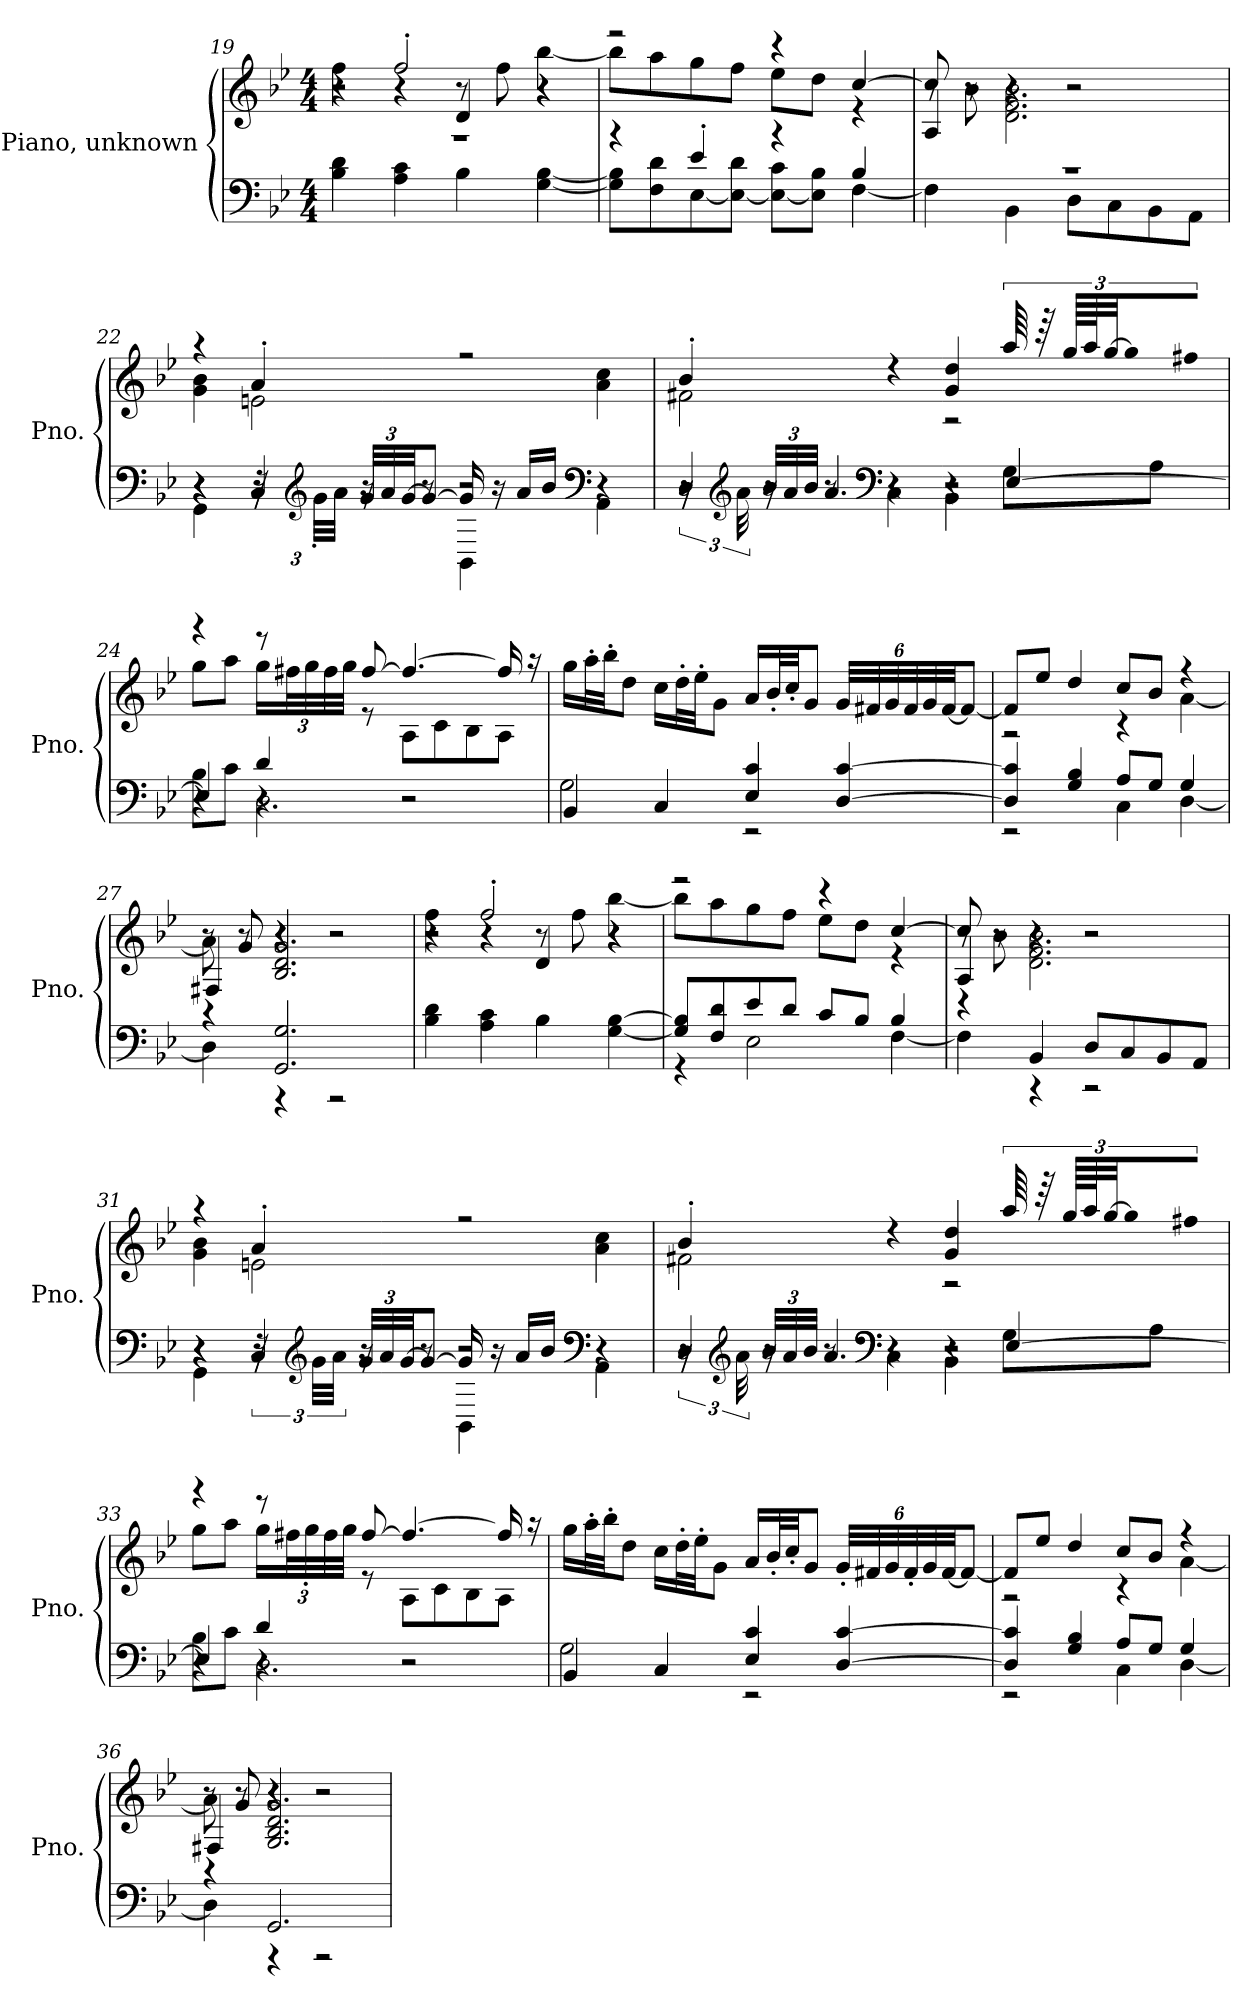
**kern	**kern
*part1	*part1
*staff2	*staff1
*I"Piano, unknown	*
*I'Pno.	*
*clefF4	*clefG2
*k[b-e-]	*k[b-e-]
*M4/4	*M4/4
=19	=19
*^	*^
*	*	*	*^
1r	4B-\ 4d\	4r	4ff\	2r
.	4A\ 4c\	2ff'/	4r	.
.	4B-\	.	8r	4d/
.	.	.	8ff\	.
.	[4G\ [4B-\	4r	[4bb-\	4r
*	*	*	*v	*v
=20	=20	=20	=20
4r	8G\] 8B-\]L	2r	8bb-\L]
.	8F\ 8d\	.	8aa\
4e-'/	[8E-\	.	8gg\
.	8E-\_ 8d\J	.	8ff\J
4r	8E-\_ 8c\L	4r	8ee-\L
.	8E-\] 8B-\J	.	8dd\J
4B-/	[4F\	[4cc/	4r
=21	=21	=21	=21
*	*	*	*^
1r	4F\]	8cc/]	8r	4A/
.	.	8r	8b-\	.
.	4BB-\	4r	2.d\ 2.f\ 2.b-\	4r
.	8D\L	2r	.	2r
.	8C\	.	.	.
.	8BB-\	.	.	.
.	8AA\J	.	.	.
*	*	*	*v	*v
!!LO:PB:g=z
=22	=22	=22	=22
*	*^	*	*
4r	4GG\	4r	4r	4g\ 4b-\
16r	48r	4C/	4a'/	2en\
*clefG2	*	*	*	*
.	48g'\LLL	.	.	.
.	48a\JJJ	.	.	.
*Xbrackettup	*	*	*	*
48g/LLL	16r	.	.	.
48a/	.	.	.	.
[48g/JJ	.	.	.	.
8g/J_	8r	.	.	.
16g/]	4BB-\	2r	2r	.
16r	.	.	.	.
16a/LL	.	.	.	.
16b-/JJ	.	.	.	.
*clefF4	*	*	*	*
4r	4AA\	.	.	4a\ 4cc\
=23	=23	=23	=23	=23
*	*brackettup	*	*	*
16r	24r	4D/	4b-'/	2f#X\
*clefG2	*	*	*	*
.	48a\	.	.	.
*Xbrackettup	*	*	*	*
48b-/LLL	16r	.	.	.
48a/	.	.	.	.
48b-/JJJ	.	.	.	.
4.a/	8r	.	.	.
*clefF4	*	*	*	*
.	4C\	4r	4r	.
2r	4BB-\	4r	4g/ 4dd/	2r
.	8G\L	[4E-/	96aa/	.
.	.	.	96r	.
.	.	.	96gg/LLLL	.
*	*	*	*Xbrackettup	*
.	.	.	96aa/J	.
.	.	.	[48gg/J	.
.	.	.	16gg/J]	.
.	8A\J	.	8ff#X/J	.
!!LO:LB:g=z	!!
=24	=24	=24	=24	=24
4r	8B-\L	4E-/]	4r	8gg\L
.	8c\J	.	.	8aa\J
4d/	2.D\	4r	8r	24gg\LL
.	.	.	.	48ff#X\L
.	.	.	.	48gg\
.	.	.	.	48ff#\
.	.	.	.	48gg\JJJ
.	.	.	[8ff#/	8r
2r	.	2r	4.ff#/_	8A\L
.	.	.	.	8c\
.	.	.	.	8B-\
.	.	.	16ff#/]	8A\J
.	.	.	16r	.
*	*v	*v	*	*
*	*	*v	*v
=25	=25	=25
4BB-/	2G\	16gg\LL
.	.	32aa'\L
.	.	32bb-'\JJ
.	.	8dd\J
4C/	.	16cc\LL
.	.	32dd'\L
.	.	32ee-'\JJ
.	.	8g\J
4E-/ 4c/	2r	16a/LL
.	.	32b-'/L
.	.	32cc'/JJ
.	.	8g/J
[4D/ [4c/	.	48g/LLL
.	.	48f#X/
.	.	48g/
.	.	48f#/
.	.	48g/
.	.	[48f#/JJ
.	.	8f#/J_
=26	=26	=26
*	*	*^
4D/] 4c/]	2r	8f#/L]	2r
.	.	8ee-/J	.
4G/ 4B-/	.	4dd/	.
8A/L	4C\	8cc/L	4r
8G/J	.	8b-/J	.
4G/	[4D\	4r	[4a\
!!LO:LB:g=z
=27	=27	=27	=27
*	*	*	*^
4r	4D\]	8r	8a\]	4F#X/
.	.	8g/	8r	.
2.GG/ 2.G/	4r	2.B-/ 2.d/ 2.g/	4r	4r
.	2r	.	2r	2r
*v	*v	*	*	*
=28	=28	=28	=28
4B-\ 4d\	4r	4ff\	2r
4A\ 4c\	2ff'/	4r	.
4B-\	.	8r	4d/
.	.	8ff\	.
[4G\ [4B-\	4r	[4bb-\	4r
*	*	*v	*v
=29	=29	=29
*^	*	*
8G/] 8B-/]L	4r	2r	8bb-\L]
8F/ 8d/	.	.	8aa\
8e-/	2E-\	.	8gg\
8d/J	.	.	8ff\J
8c/L	.	4r	8ee-\L
8B-/J	.	.	8dd\J
4B-/	[4F\	[4cc/	4r
=30	=30	=30	=30
*	*	*	*^
4r	4F\]	8cc/]	8r	4A/
.	.	8r	8b-\	.
4BB-/	4r	4r	2.d\ 2.f\ 2.b-\	4r
8D/L	2r	2r	.	2r
8C/	.	.	.	.
8BB-/	.	.	.	.
8AA/J	.	.	.	.
*	*	*	*v	*v
!!LO:LB:g=z
=31	=31	=31	=31
*	*^	*	*
4r	4GG\	4r	4r	4g\ 4b-\
*	*brackettup	*	*	*
16r	48r	4C/	4a'/	2en\
*clefG2	*	*	*	*
.	48g\LLL	.	.	.
.	48a\JJJ	.	.	.
*Xbrackettup	*	*	*	*
48g/LLL	16r	.	.	.
48a/	.	.	.	.
[48g/JJ	.	.	.	.
8g/J_	8r	.	.	.
16g/]	4BB-\	2r	2r	.
16r	.	.	.	.
16a/LL	.	.	.	.
16b-/JJ	.	.	.	.
*clefF4	*	*	*	*
4r	4AA\	.	.	4a\ 4cc\
=32	=32	=32	=32	=32
*	*brackettup	*	*	*
16r	24r	4D/	4b-'/	2f#X\
*clefG2	*	*	*	*
.	48a\	.	.	.
*Xbrackettup	*	*	*	*
48b-/LLL	16r	.	.	.
48a/	.	.	.	.
48b-/JJJ	.	.	.	.
4.a/	8r	.	.	.
*clefF4	*	*	*	*
.	4C\	4r	4r	.
2r	4BB-\	4r	4g/ 4dd/	2r
*	*	*	*brackettup	*
.	8G\L	[4E-/	96aa/	.
.	.	.	96r	.
.	.	.	96gg/LLLL	.
*	*	*	*Xbrackettup	*
.	.	.	96aa/J	.
.	.	.	[48gg/J	.
.	.	.	16gg/J]	.
.	8A\J	.	8ff#X/J	.
!!LO:LB:g=z	!!
=33	=33	=33	=33	=33
4r	8B-\L	4E-/]	4r	8gg\L
.	8c\J	.	.	8aa\J
4d/	2.D\	4r	8r	24gg\LL
.	.	.	.	48ff#X\L
.	.	.	.	48gg'\
.	.	.	.	48ff#\
.	.	.	.	48gg\JJJ
.	.	.	[8ff#/	8r
2r	.	2r	4.ff#/_	8A\L
.	.	.	.	8c\
.	.	.	.	8B-\
.	.	.	16ff#/]	8A\J
.	.	.	16r	.
*	*v	*v	*	*
*	*	*v	*v
=34	=34	=34
4BB-/	2G\	16gg\LL
.	.	32aa'\L
.	.	32bb-'\JJ
.	.	8dd\J
4C/	.	16cc\LL
.	.	32dd'\L
.	.	32ee-'\JJ
.	.	8g\J
4E-/ 4c/	2r	16a/LL
.	.	32b-'/L
.	.	32cc'/JJ
.	.	8g/J
[4D/ [4c/	.	48g'/LLL
.	.	48f#X/
.	.	48g/
.	.	48f#'/
.	.	48g/
.	.	[48f#/JJ
.	.	8f#/J_
=35	=35	=35
*	*	*^
4D/] 4c/]	2r	8f#/L]	2r
.	.	8ee-/J	.
4G/ 4B-/	.	4dd/	.
8A/L	4C\	8cc/L	4r
8G/J	.	8b-/J	.
4G/	[4D\	4r	[4a\
!!LO:LB:g=z
=36	=36	=36	=36
*	*	*	*^
4r	4D\]	8r	8a\]	4F#X/
.	.	8g/	8r	.
2.GG/	4r	2.G/ 2.B-/ 2.d/ 2.g/	4r	4r
.	2r	.	2r	2r
*v	*v	*	*	*
*	*v	*v	*v
=	=
*-	*-
